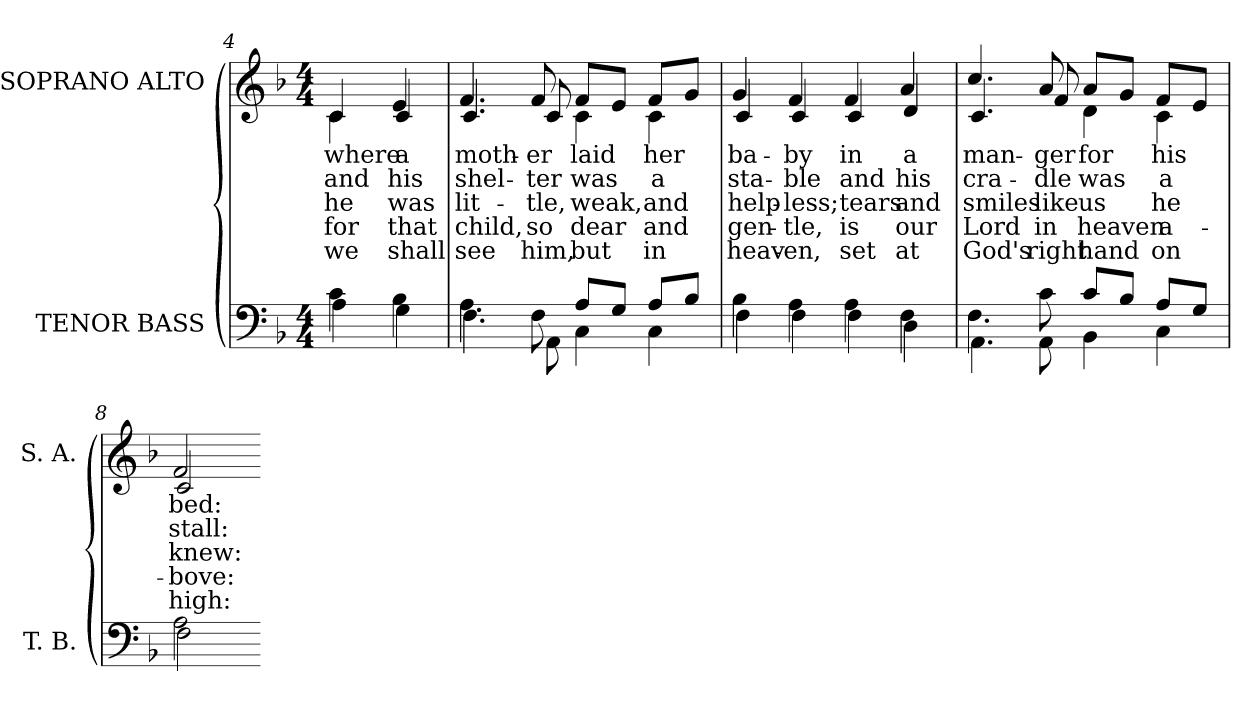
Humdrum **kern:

**kern	**kern	**text	**text	**text	**text	**text
*part2	*part1	*part1	*part1	*part1	*part1	*part1
*staff2	*staff1	*staff1	*staff1	*staff1	*staff1	*staff1
*I"TENOR BASS	*I"SOPRANO ALTO	*	*	*	*	*
*I'T. B.	*I'S. A.	*	*	*	*	*
!!LO:LB:g=z
*clefF4	*clefG2	*	*	*	*	*
*k[b-]	*k[b-]	*	*	*	*	*
*F:	*F:	*	*	*	*	*
*M4/4	*M4/4	*	*	*	*	*
=4	=4	=4	=4	=4	=4	=4
*^	*	*	*	*	*	*
!	!	!	!LO:LY:b:color=#000000	!LO:LY:b:color=#000000	!LO:LY:b:color=#000000	!LO:LY:b:color=#000000	!LO:LY:b:color=#000000
*	*	*^	*	*	*	*	*
4ci\	4Ai\	4ci/	4ci\	where	and	he	for	we
!	!	!	!	!LO:LY:b:color=#000000	!LO:LY:b:color=#000000	!LO:LY:b:color=#000000	!LO:LY:b:color=#000000	!LO:LY:b:color=#000000
4B-i\	4Gi\	4ei/	4ci/	a	his	was	that	shall
=5	=5	=5	=5	=5	=5	=5	=5	=5
!	!	!	!	!LO:LY:b:color=#000000	!LO:LY:b:color=#000000	!LO:LY:b:color=#000000	!LO:LY:b:color=#000000	!LO:LY:b:color=#000000
4.Ai\	4.Fi\	4.fi/	4.ci/	moth-	shel-	lit-	child,	see
!	!	!	!	!LO:LY:b:color=#000000	!LO:LY:b:color=#000000	!LO:LY:b:color=#000000	!LO:LY:b:color=#000000	!LO:LY:b:color=#000000
8Fi\	8AAi\	8fi/	8ci/	-er	-ter	-tle,	so	him,
!	!	!	!	!LO:LY:b:color=#000000	!LO:LY:b:color=#000000	!LO:LY:b:color=#000000	!LO:LY:b:color=#000000	!LO:LY:b:color=#000000
8Ai/L	4Ci\	8fi/L	4ci\	laid	was	weak,	dear	but
8Gi/J	.	8ei/J	.	.	.	.	.	.
!	!	!	!	!LO:LY:b:color=#000000	!LO:LY:b:color=#000000	!LO:LY:b:color=#000000	!LO:LY:b:color=#000000	!LO:LY:b:color=#000000
8Ai/L	4Ci\	8fi/L	4ci\	her	a	and	and	in
8B-i/J	.	8gi/J	.	.	.	.	.	.
=6	=6	=6	=6	=6	=6	=6	=6	=6
!	!	!	!	!LO:LY:b:color=#000000	!LO:LY:b:color=#000000	!LO:LY:b:color=#000000	!LO:LY:b:color=#000000	!LO:LY:b:color=#000000
4B-i\	4Fi\	4gi/	4ci/	ba-	sta-	help-	gen-	heav-
!	!	!	!	!LO:LY:b:color=#000000	!LO:LY:b:color=#000000	!LO:LY:b:color=#000000	!LO:LY:b:color=#000000	!LO:LY:b:color=#000000
4Ai\	4Fi\	4fi/	4ci/	-by	-ble	-less;	-tle,	-en,
!	!	!	!	!LO:LY:b:color=#000000	!LO:LY:b:color=#000000	!LO:LY:b:color=#000000	!LO:LY:b:color=#000000	!LO:LY:b:color=#000000
4Ai\	4Fi\	4fi/	4ci/	in	and	tears	is	set
!	!	!	!	!LO:LY:b:color=#000000	!LO:LY:b:color=#000000	!LO:LY:b:color=#000000	!LO:LY:b:color=#000000	!LO:LY:b:color=#000000
4Fi\	4Di\	4ai/	4di/	a	his	and	our	at
=7	=7	=7	=7	=7	=7	=7	=7	=7
!	!	!	!	!LO:LY:b:color=#000000	!LO:LY:b:color=#000000	!LO:LY:b:color=#000000	!LO:LY:b:color=#000000	!LO:LY:b:color=#000000
4.Fi\	4.AAi\	4.cci/	4.ci/	man-	cra-	smiles	Lord	God's
!	!	!	!	!LO:LY:b:color=#000000	!LO:LY:b:color=#000000	!LO:LY:b:color=#000000	!LO:LY:b:color=#000000	!LO:LY:b:color=#000000
8ci\	8AAi\	8ai/	8fi/	-ger	-dle	like	in	right
!	!	!	!	!LO:LY:b:color=#000000	!LO:LY:b:color=#000000	!LO:LY:b:color=#000000	!LO:LY:b:color=#000000	!LO:LY:b:color=#000000
8ci/L	4BB-i\	8ai/L	4di\	for	was	us	heaven	hand
8B-i/J	.	8gi/J	.	.	.	.	.	.
!	!	!	!	!LO:LY:b:color=#000000	!LO:LY:b:color=#000000	!LO:LY:b:color=#000000	!LO:LY:b:color=#000000	!LO:LY:b:color=#000000
8Ai/L	4Ci\	8fi/L	4ci\	his	a	he	a-	on
8Gi/J	.	8ei/J	.	.	.	.	.	.
=8	=8	=8	=8	=8	=8	=8	=8	=8
!	!	!	!	!LO:LY:b:color=#000000	!LO:LY:b:color=#000000	!LO:LY:b:color=#000000	!LO:LY:b:color=#000000	!LO:LY:b:color=#000000
2Ai\	2Fi\	2fi/	2ci/	bed:	stall:	knew:	-bove:	high:
*v	*v	*	*	*	*	*	*	*
*	*v	*v	*	*	*	*	*
=-	=-	=-	=-	=-	=-	=-
*-	*-	*-	*-	*-	*-	*-
